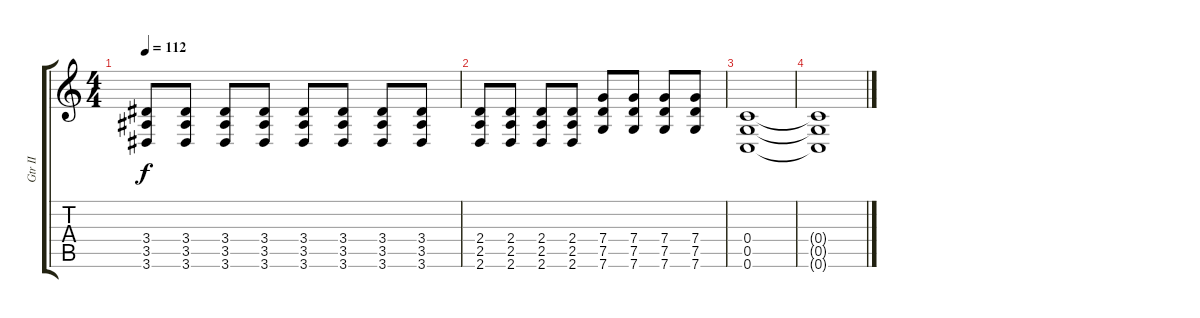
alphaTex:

\track ("Gtr II" "Gtr II") {instrument overdrivenguitar}
\staff {score tabs}
\tuning (D4 A3 F3 C3 G2 C2) {hide}
\ts (4 4)
\tempo 112
\clef g2
\ks c
(3.4 3.5 3.6).8{dy f} (3.4 3.5 3.6).8 (3.4 3.5 3.6).8 (3.4 3.5 3.6).8 (3.4 3.5 3.6).8 (3.4 3.5 3.6).8 (3.4 3.5 3.6).8 (3.4 3.5 3.6).8 |
(2.4 2.5 2.6).8 (2.4 2.5 2.6).8 (2.4 2.5 2.6).8 (2.4 2.5 2.6).8 (7.4 7.5 7.6).8 (7.4 7.5 7.6).8 (7.4 7.5 7.6).8 (7.4 7.5 7.6).8 |
(0.4 0.5 0.6).1 |
(0.4{t} 0.5{t} 0.6{t}).1
